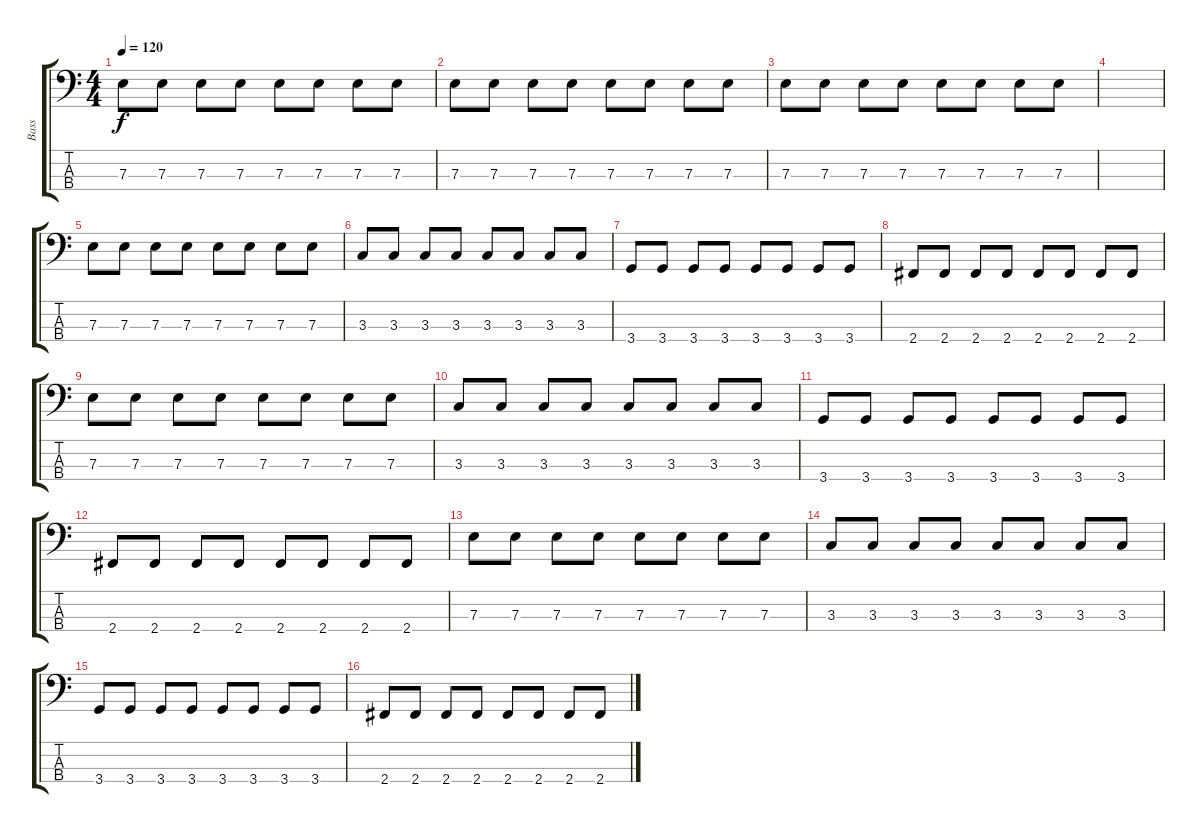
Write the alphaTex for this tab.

\track ("Bass" "Bass") {instrument electricbassfinger}
\staff {score tabs}
\tuning (G2 D2 A1 E1) {hide}
\ts (4 4)
\tempo 120
\clef f4
\ks c
7.3.8{dy f} 7.3.8 7.3.8 7.3.8 7.3.8 7.3.8 7.3.8 7.3.8 |
7.3.8 7.3.8 7.3.8 7.3.8 7.3.8 7.3.8 7.3.8 7.3.8 |
7.3.8 7.3.8 7.3.8 7.3.8 7.3.8 7.3.8 7.3.8 7.3.8 |
|
7.3.8 7.3.8 7.3.8 7.3.8 7.3.8 7.3.8 7.3.8 7.3.8 |
3.3.8 3.3.8 3.3.8 3.3.8 3.3.8 3.3.8 3.3.8 3.3.8 |
3.4.8 3.4.8 3.4.8 3.4.8 3.4.8 3.4.8 3.4.8 3.4.8 |
2.4.8 2.4.8 2.4.8 2.4.8 2.4.8 2.4.8 2.4.8 2.4.8 |
7.3.8 7.3.8 7.3.8 7.3.8 7.3.8 7.3.8 7.3.8 7.3.8 |
3.3.8 3.3.8 3.3.8 3.3.8 3.3.8 3.3.8 3.3.8 3.3.8 |
3.4.8 3.4.8 3.4.8 3.4.8 3.4.8 3.4.8 3.4.8 3.4.8 |
2.4.8 2.4.8 2.4.8 2.4.8 2.4.8 2.4.8 2.4.8 2.4.8 |
7.3.8 7.3.8 7.3.8 7.3.8 7.3.8 7.3.8 7.3.8 7.3.8 |
3.3.8 3.3.8 3.3.8 3.3.8 3.3.8 3.3.8 3.3.8 3.3.8 |
3.4.8 3.4.8 3.4.8 3.4.8 3.4.8 3.4.8 3.4.8 3.4.8 |
2.4.8 2.4.8 2.4.8 2.4.8 2.4.8 2.4.8 2.4.8 2.4.8
